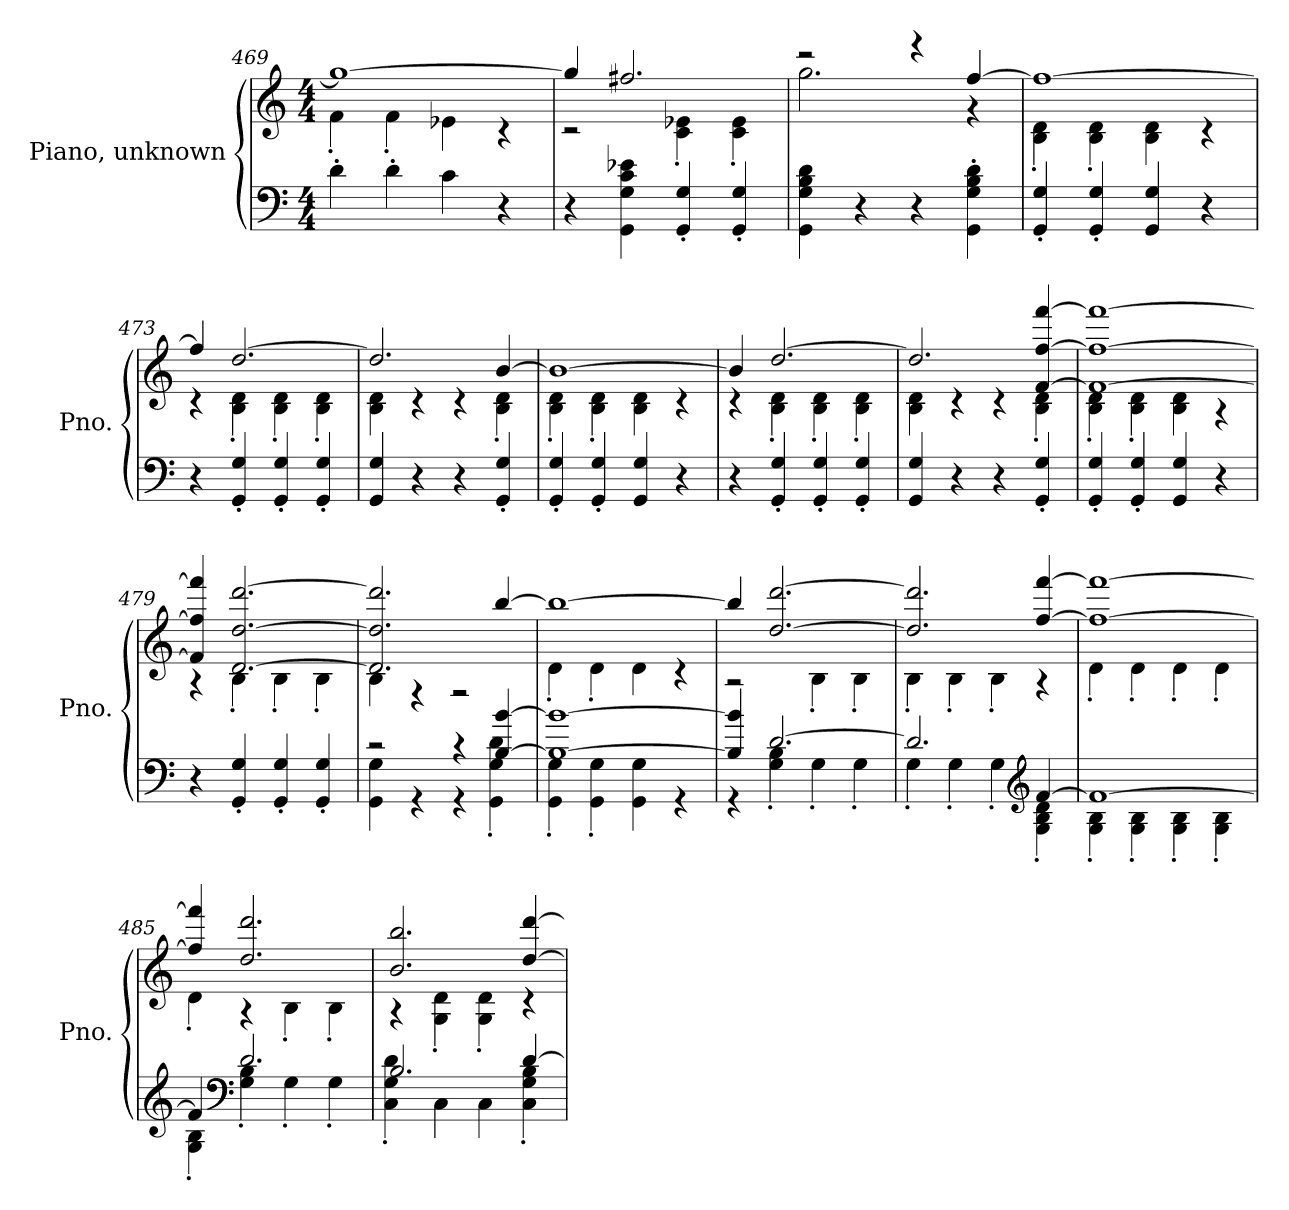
**kern	**kern
*part1	*part1
*staff2	*staff1
*I"Piano, unknown	*
*I'Pno.	*
*clefF4	*clefG2
*k[]	*k[]
*M4/4	*M4/4
=469	=469
*	*^
4d'\	1gg_	4f'\
4d'\	.	4f'\
4c\	.	4e-X\
4r	.	4r
=470	=470	=470
4r	4gg/]	2r
4GG\ 4G\ 4c\ 4e-X\	2.ff#X/	.
4GG/' 4G/'	.	4c\' 4e-X\'
4GG/' 4G/'	.	4c\' 4e-\'
=471	=471	=471
4GG\ 4G\ 4B\ 4d\	2r	2.gg\
4r	.	.
4r	4r	.
4GG\' 4G\' 4B\' 4d\'	[4ff/	4r
=472	=472	=472
4GG/' 4G/'	1ff_	4B\' 4d\'
4GG/' 4G/'	.	4B\' 4d\'
4GG/ 4G/	.	4B\ 4d\
4r	.	4r
!!LO:LB:g=z	!!
=473	=473	=473
4r	4ff/]	4r
4GG/' 4G/'	[2.dd/	4B\' 4d\'
4GG/' 4G/'	.	4B\' 4d\'
4GG/' 4G/'	.	4B\' 4d\'
=474	=474	=474
4GG/ 4G/	2.dd/]	4B\ 4d\
4r	.	4r
4r	.	4r
4GG/' 4G/'	[4b/	4B\' 4d\'
=475	=475	=475
4GG/' 4G/'	1b_	4B\' 4d\'
4GG/' 4G/'	.	4B\' 4d\'
4GG/ 4G/	.	4B\ 4d\
4r	.	4r
=476	=476	=476
4r	4b/]	4r
4GG/' 4G/'	[2.dd/	4B\' 4d\'
4GG/' 4G/'	.	4B\' 4d\'
4GG/' 4G/'	.	4B\' 4d\'
=477	=477	=477
4GG/ 4G/	2.dd/]	4B\ 4d\
4r	.	4r
4r	.	4r
4GG/' 4G/'	[4f/ [4ff/ [4fff/	4B\' 4d\'
=478	=478	=478
4GG/' 4G/'	1f_ 1ff_ 1fff_	4B\' 4d\'
4GG/' 4G/'	.	4B\' 4d\'
4GG/ 4G/	.	4B\ 4d\
4r	.	4r
=479	=479	=479
4r	4f/] 4ff/] 4fff/]	4r
4GG/' 4G/'	[2.d/ [2.dd/ [2.ddd/	4B'\
4GG/' 4G/'	.	4B'\
4GG/' 4G/'	.	4B'\
!!LO:LB:g=z	!!
=480	=480	=480
*^	*	*
2r	4GG\ 4G\	2.d/] 2.dd/] 2.ddd/]	4B\
.	4r	.	4r
4r	4r	.	2r
[4B/ [4b/	4GG\' 4G\' 4d\'	[4bb/	.
=481	=481	=481	=481
1B_ 1b_	4GG\' 4G\'	1bb_	4d'\
.	4GG\' 4G\'	.	4d'\
.	4GG\ 4G\	.	4d\
.	4r	.	4r
=482	=482	=482	=482
4B/] 4b/]	4r	4bb/]	2r
[2.d/	4G\' 4B\'	[2.dd/ [2.ddd/	.
.	4G'\	.	4B'\
.	4G'\	.	4B'\
=483	=483	=483	=483
2.d/]	4G'\	2.dd/] 2.ddd/]	4B'\
.	4G'\	.	4B'\
.	4G'\	.	4B'\
*clefG2	*	*	*
[4f/	4G\' 4B\' 4d\'	[4ff/ [4fff/	4r
=484	=484	=484	=484
1f_	4G\' 4B\'	1ff_ 1fff_	4d'\
.	4G\' 4B\'	.	4d'\
.	4G\' 4B\'	.	4d'\
.	4G\' 4B\'	.	4d'\
=485	=485	=485	=485
4f/]	4G\' 4B\'	4ff/] 4fff/]	4d'\
*clefF4	*	*	*
2.d/	4G\' 4B\'	2.dd/ 2.ddd/	4r
.	4G'\	.	4B'\
.	4G'\	.	4B'\
=486	=486	=486	=486
2.B/	4C\' 4G\' 4d\'	2.b/ 2.bb/	4r
.	4C\	.	4G\' 4d\'
.	4C\	.	4G\' 4d\'
[4d/	4C\' 4G\' 4B\'	[4dd/ [4ddd/	4r
*v	*v	*	*
*	*v	*v
=	=
*-	*-
